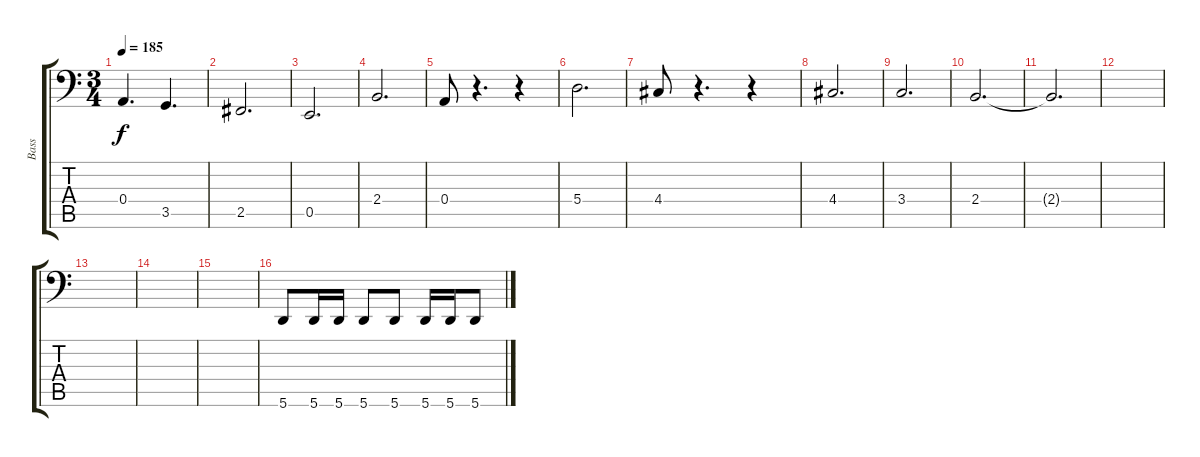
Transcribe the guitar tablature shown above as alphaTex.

\track ("Bass" "Bass") {instrument electricbasspick}
\staff {score tabs}
\tuning (C3 G2 D2 A1 E1 A0) {hide}
\ts (3 4)
\tempo 185
\clef f4
\ks c
0.4.4{d dy f} 3.5.4{d} |
2.5.2{d} |
0.5.2{d} |
2.4.2{d} |
0.4.8 r.4{d} r.4 |
5.4.2{d} |
4.4.8 r.4{d} r.4 |
4.4.2{d} |
3.4.2{d} |
2.4.2{d} |
2.4{t}.2{d} |
|
|
|
|
5.6.8 5.6.16 5.6.16 5.6.8 5.6.8 5.6.16 5.6.16 5.6.8
